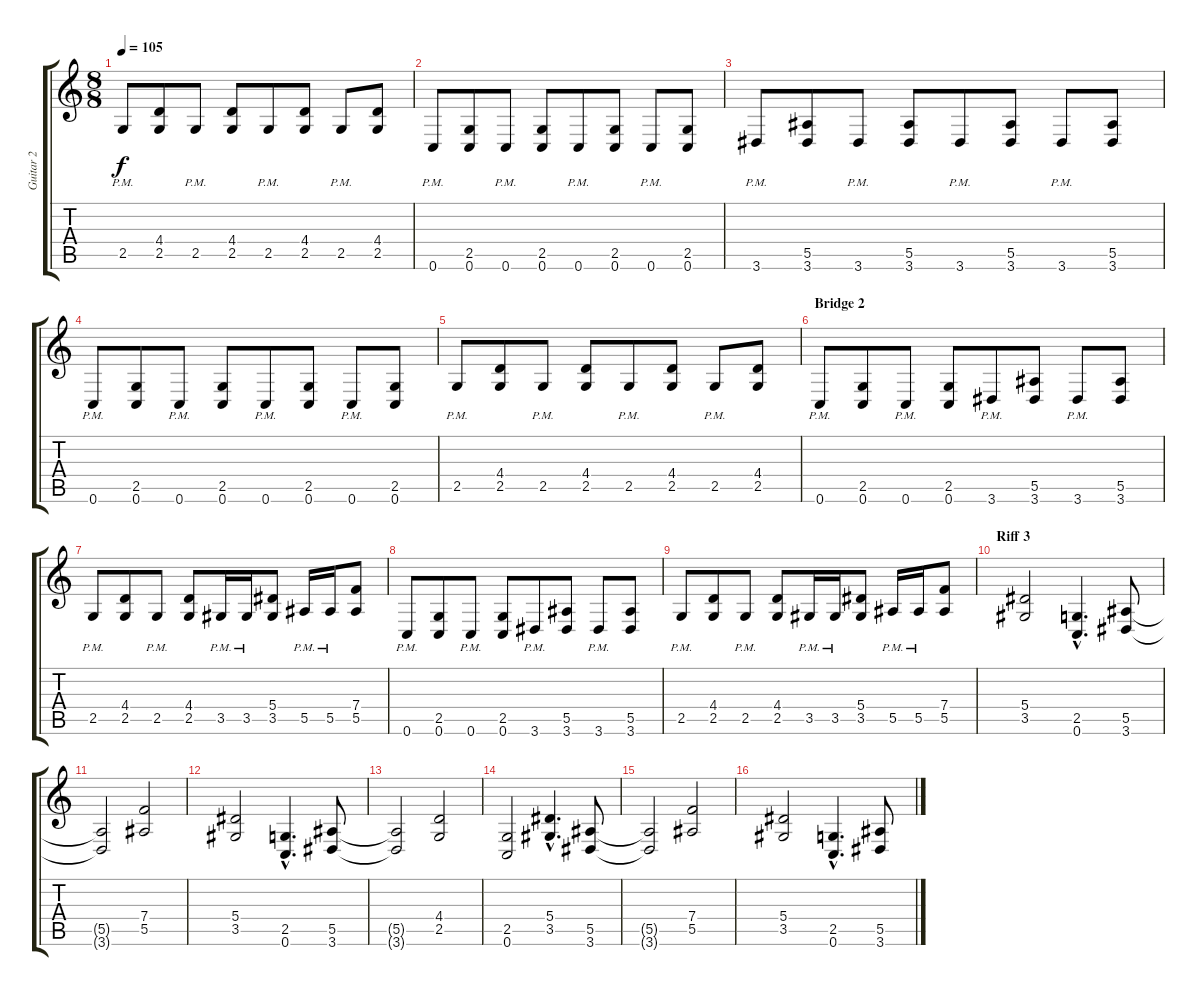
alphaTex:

\track ("Guitar 2" "Guitar 2") {instrument distortionguitar}
\staff {score tabs}
\tuning (C4 G3 Eb3 Bb2 F2 C2) {hide}
\ts (8 8)
\tempo 105
\clef g2
\ks c
2.5{pm}.8{dy f} (4.4 2.5).8 2.5{pm}.8 (4.4 2.5).8 2.5{pm}.8 (4.4 2.5).8 2.5{pm}.8 (4.4 2.5).8 |
0.6{pm}.8 (2.5 0.6).8 0.6{pm}.8 (2.5 0.6).8 0.6{pm}.8 (2.5 0.6).8 0.6{pm}.8 (2.5 0.6).8 |
3.6{pm}.8 (5.5 3.6).8 3.6{pm}.8 (5.5 3.6).8 3.6{pm}.8 (5.5 3.6).8 3.6{pm}.8 (5.5 3.6).8 |
0.6{pm}.8 (2.5 0.6).8 0.6{pm}.8 (2.5 0.6).8 0.6{pm}.8 (2.5 0.6).8 0.6{pm}.8 (2.5 0.6).8 |
2.5{pm}.8 (4.4 2.5).8 2.5{pm}.8 (4.4 2.5).8 2.5{pm}.8 (4.4 2.5).8 2.5{pm}.8 (4.4 2.5).8 |
\section ("" "Bridge 2")
0.6{pm}.8 (2.5 0.6).8 0.6{pm}.8 (2.5 0.6).8 3.6{pm}.8 (5.5 3.6).8 3.6{pm}.8 (5.5 3.6).8 |
2.5{pm}.8 (4.4 2.5).8 2.5{pm}.8 (4.4 2.5).8 3.5{pm}.16 3.5{pm}.16 (5.4 3.5).8 5.5{pm}.16 5.5{pm}.16 (7.4 5.5).8 |
0.6{pm}.8 (2.5 0.6).8 0.6{pm}.8 (2.5 0.6).8 3.6{pm}.8 (5.5 3.6).8 3.6{pm}.8 (5.5 3.6).8 |
2.5{pm}.8 (4.4 2.5).8 2.5{pm}.8 (4.4 2.5).8 3.5{pm}.16 3.5{pm}.16 (5.4 3.5).8 5.5{pm}.16 5.5{pm}.16 (7.4 5.5).8 |
\section ("" "Riff 3")
(5.4 3.5).2 (2.5{hac} 0.6{hac}).4{d} (5.5 3.6).8 |
(5.5{t} 3.6{t}).2 (7.4 5.5).2 |
(5.4 3.5).2 (2.5{hac} 0.6{hac}).4{d} (5.5 3.6).8 |
(5.5{t} 3.6{t}).2 (4.4 2.5).2 |
(2.5 0.6).2 (5.4{hac} 3.5{hac}).4{d} (5.5 3.6).8 |
(5.5{t} 3.6{t}).2 (7.4 5.5).2 |
(5.4 3.5).2 (2.5{hac} 0.6{hac}).4{d} (5.5 3.6).8
